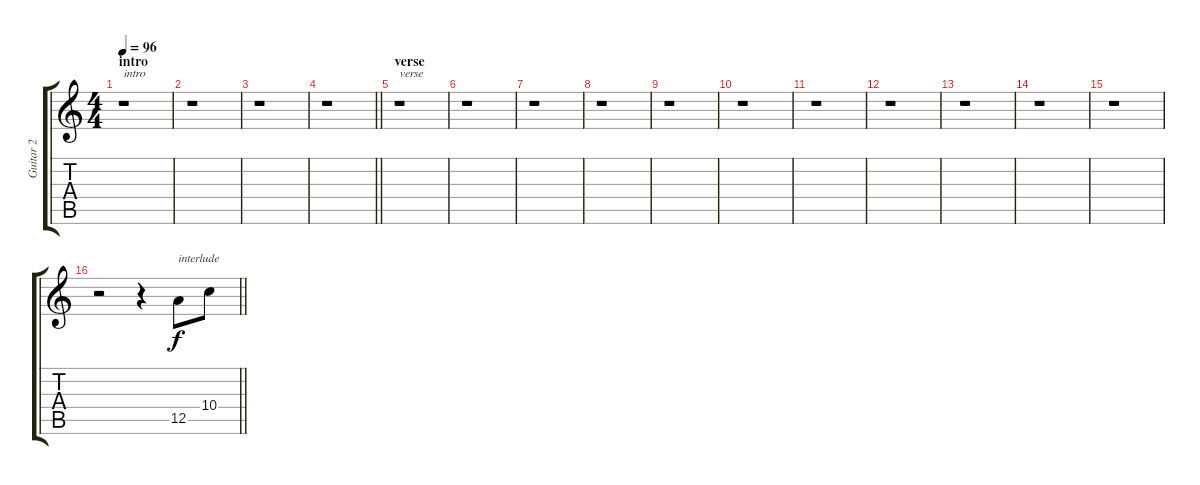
\track ("Guitar 2" "Guitar 2") {instrument acousticguitarsteel}
\staff {score tabs}
\tuning (E4 B3 G3 D3 A2 E2) {hide}
\ts (4 4)
\section ("" "intro")
\tempo 96
\clef g2
\ks c
r.1{txt "intro" dy f instrument acousticguitarsteel} |
r.1 |
r.1 |
\barLineRight lightlight
r.1 |
\section ("" "verse")
r.1{txt "verse"} |
r.1 |
r.1 |
r.1 |
r.1 |
r.1 |
r.1 |
r.1 |
r.1 |
r.1 |
r.1 |
\barLineRight lightlight
r.2 r.4 12.5.8{txt "interlude"} 10.4.8
